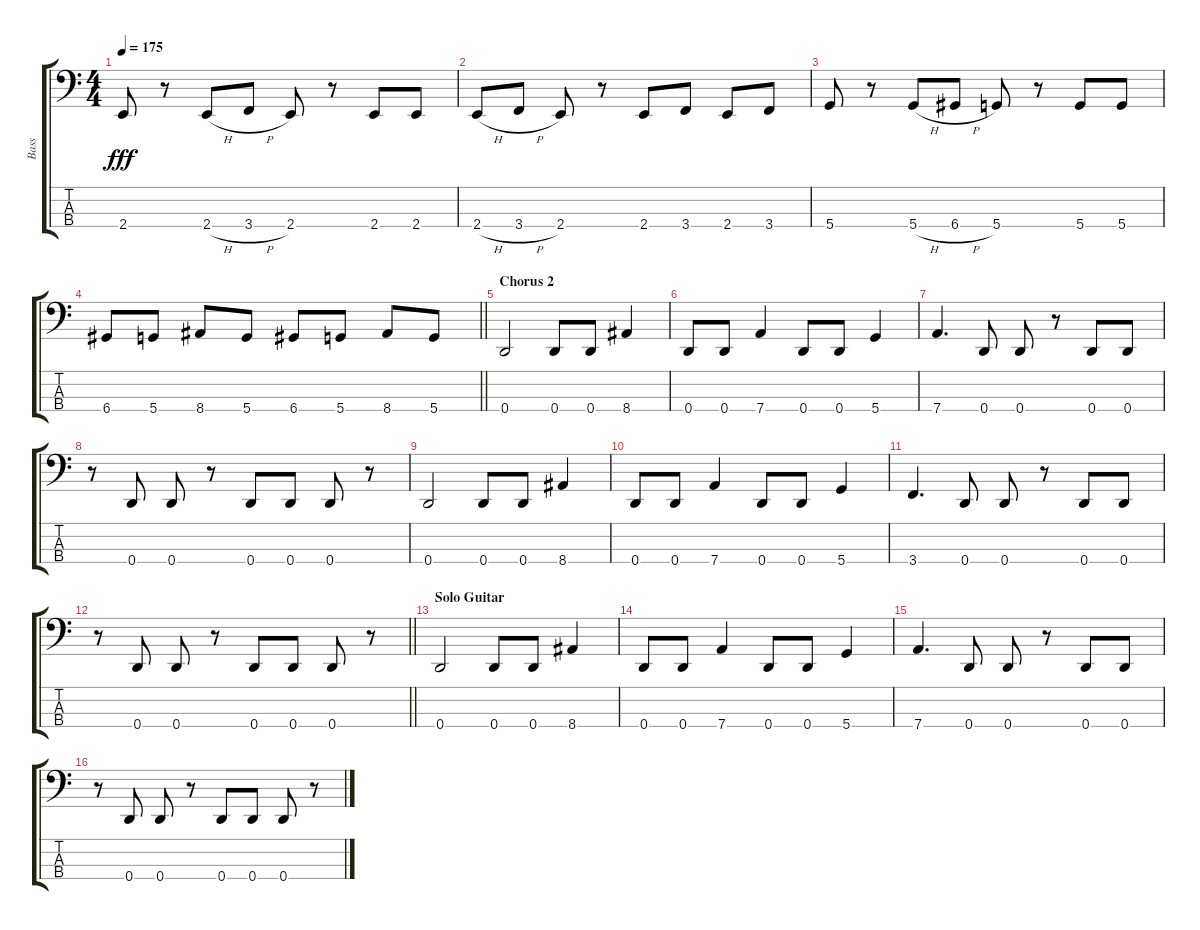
\track ("Bass" "Bass") {instrument electricbasspick}
\staff {score tabs}
\tuning (G2 D2 A1 D1) {hide}
\ts (4 4)
\tempo 175
\clef f4
\ks c
2.4.8{dy fff} r.8 2.4{h}.8 3.4{h}.8 2.4.8 r.8 2.4.8 2.4.8 |
2.4{h}.8 3.4{h}.8 2.4.8 r.8 2.4.8 3.4.8 2.4.8 3.4.8 |
5.4.8 r.8 5.4{h}.8 6.4{h}.8 5.4.8 r.8 5.4.8 5.4.8 |
\barLineRight lightlight
6.4.8 5.4.8 8.4.8 5.4.8 6.4.8 5.4.8 8.4.8 5.4.8 |
\section ("" "Chorus 2")
0.4.2 0.4.8 0.4.8 8.4.4 |
0.4.8 0.4.8 7.4.4 0.4.8 0.4.8 5.4.4 |
7.4.4{d} 0.4.8 0.4.8 r.8 0.4.8 0.4.8 |
r.8 0.4.8 0.4.8 r.8 0.4.8 0.4.8 0.4.8 r.8 |
0.4.2 0.4.8 0.4.8 8.4.4 |
0.4.8 0.4.8 7.4.4 0.4.8 0.4.8 5.4.4 |
3.4.4{d} 0.4.8 0.4.8 r.8 0.4.8 0.4.8 |
\barLineRight lightlight
r.8 0.4.8 0.4.8 r.8 0.4.8 0.4.8 0.4.8 r.8 |
\section ("" "Solo Guitar")
0.4.2 0.4.8 0.4.8 8.4.4 |
0.4.8 0.4.8 7.4.4 0.4.8 0.4.8 5.4.4 |
7.4.4{d} 0.4.8 0.4.8 r.8 0.4.8 0.4.8 |
r.8 0.4.8 0.4.8 r.8 0.4.8 0.4.8 0.4.8 r.8
